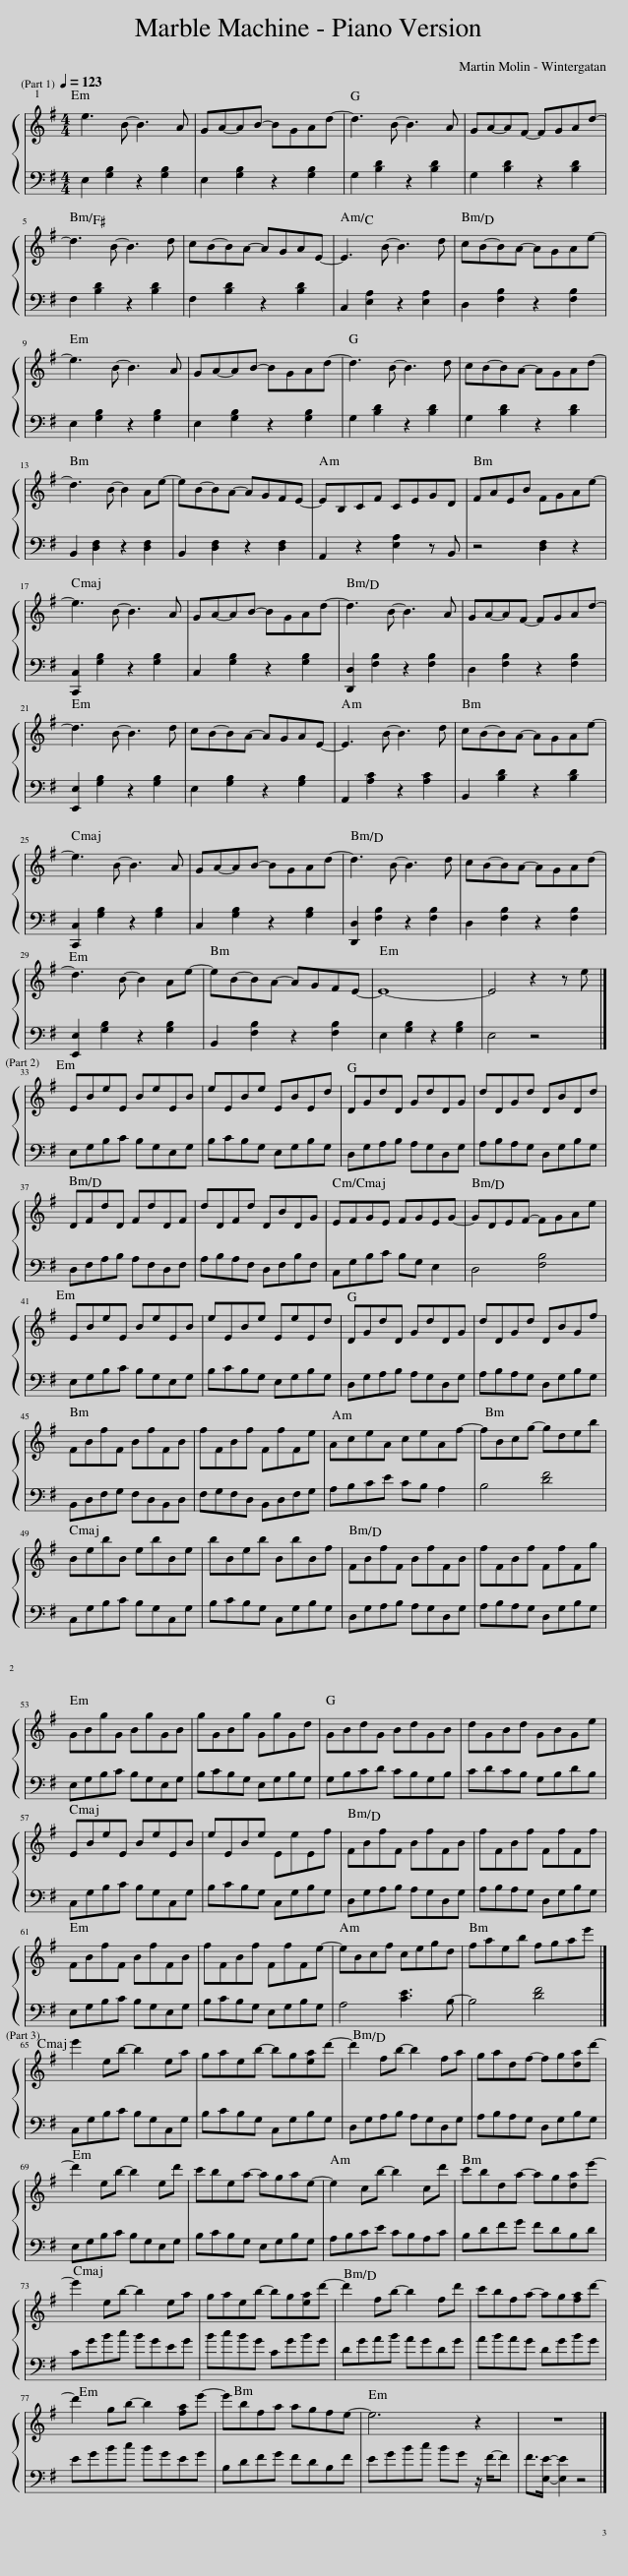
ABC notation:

X:1
%%score { 1 | 2 }
L:1/8
Q:1/4=123
M:4/4
I:linebreak $
K:G
V:1 treble
V:2 bass
V:1
 e3 B- B3 A | GA-AB- BGAd- | d3 B- B3 A | GA-AF- FGAd- |$ d3 B- B3 d | %5
 cB-BA- AGAE- | E3 B- B3 d | cB-BA- AGAe- |$ e3 B- B3 A | GA-AB- BGAd- | %10
 d3 B- B3 d | cB-BA- AGAd- |$ d3 B- B2 Ae- | eB-BA- AGFE- | EB,CF CEGD | %15
 FAEB FGAe- |$ e3 B- B3 A | GA-AB- BGAd- | d3 B- B3 A | GA-AF- FGAd- |$ %20
 d3 B- B3 d | cB-BA- AGAE- | E3 B- B3 d | cB-BA- AGAe- |$ e3 B- B3 A | %25
 GA-AB- BGAd- | d3 B- B3 d | cB-BA- AGAd- |$ d3 B- B2 Ae- | eB-BA- AGFE- | %30
 E8- | E4 z2 z e |]$ EBeE BeEB | eEBe EBEd | DGdD GdDG | %35
 dDGd DBDd |$ DFdD FdDF | dDFd DBDG | EFGE FGEG- | GDEF- FGAe |$ %40
 EBeE BeEB | eEBe EeEd | DGdD GdDG | dDGd DBGf |$ FBfF BfFB | %45
 fFBf FfFe | AceA ceAf- | fBcg- gdeb |$ BebB ebBe | bBeb BbBf | %50
 FBfF BfFB | fFBf FfFg |$ GBgG BgGB | gGBg GgGd | GBdG BdGB | %55
 dGBd GBGe |$ EBeE BeEB | eEBe EeEf | FBfF BfFB | fFBf FfFf |$ %60
 FBfF BfFB | fFBf FfFe- | eBcf cegd | faeb fgae' |]$ e'2 eb- b2 ea | %65
 gaeb- bg[ea]d'- | d'2 fb- b2 fa | gadf- fg[da]d'- |$ d'2 eb- b2 ed' | c'bea- agae- | %70
 e2 cb- b2 cd' | c'bda- ag[da]e'- |$ e'2 eb- b2 ea | gaeb- bg[ea]d'- | d'2 fb- b2 fd' | %75
 c'bfa- ag[fa]d'- |$ d'2 gb- b2 [fa]e'- | e'bfa agfe- | e6 z2 | z8 |] %80
V:2
 E,2 [G,B,]2 z2 [G,B,]2 | E,2 [G,B,]2 z2 [G,B,]2 | G,2 [B,D]2 z2 [B,D]2 | G,2 [B,D]2 z2 [B,D]2 |$ F,2 [B,D]2 z2 [B,D]2 | %5
 F,2 [B,D]2 z2 [B,D]2 | C,2 [E,A,]2 z2 [E,A,]2 | D,2 [F,B,]2 z2 [F,B,]2 |$ E,2 [G,B,]2 z2 [G,B,]2 | E,2 [G,B,]2 z2 [G,B,]2 | %10
 G,2 [B,D]2 z2 [B,D]2 | G,2 [B,D]2 z2 [B,D]2 |$ B,,2 [D,F,]2 z2 [D,F,]2 | B,,2 [D,F,]2 z2 [D,F,]2 | A,,2 z2 [E,A,]2 z B,, | %15
 z4 [D,F,]2 z2 |$ [C,,C,]2 [G,B,]2 z2 [G,B,]2 | C,2 [G,B,]2 z2 [G,B,]2 | [D,,D,]2 [F,B,]2 z2 [F,B,]2 | D,2 [F,B,]2 z2 [F,B,]2 |$ %20
 [E,,E,]2 [G,B,]2 z2 [G,B,]2 | E,2 [G,B,]2 z2 [G,B,]2 | A,,2 [A,C]2 z2 [A,C]2 | B,,2 [B,D]2 z2 [B,D]2 |$ [C,,C,]2 [G,B,]2 z2 [G,B,]2 | %25
 C,2 [G,B,]2 z2 [G,B,]2 | [D,,D,]2 [F,B,]2 z2 [F,B,]2 | D,2 [F,B,]2 z2 [F,B,]2 |$ [E,,E,]2 [G,B,]2 z2 [G,B,]2 | B,,2 [F,B,]2 z2 [F,B,]2 | %30
 E,2 [G,B,]2 z2 [G,B,]2 | E,4 z4 |]$ E,G,B,C B,G,E,G, | B,CB,G, E,G,B,G, | D,G,A,B, A,G,D,G, | %35
 A,B,A,G, D,G,B,G, |$ D,F,A,B, A,F,D,F, | A,B,A,F, D,F,B,F, | C,G,B,C B,G, E,2 | D,4 [F,B,]4 |$ %40
 E,G,B,C B,G,E,G, | B,CB,G, E,G,B,G, | D,G,A,B, A,G,D,G, | A,B,A,G, D,G,B,G, |$ B,,D,F,G, F,D,B,,D, | %45
 F,G,F,D, B,,D,F,G, | A,B,CE CB, A,2 | B,4 [DF]4 |$ C,G,B,C B,G,C,G, | B,CB,G, C,G,B,G, | %50
 D,G,A,B, A,G,D,G, | A,B,A,G, D,G,B,G, |$ E,G,B,C B,G,E,G, | B,CB,G, E,G,B,G, | G,B,CD CB,G,B, | %55
 CDCB, G,B,DB, |$ C,G,B,C B,G,C,G, | B,CB,G, C,G,B,G, | D,G,A,B, A,G,D,G, | A,B,A,G, D,G,B,G, |$ %60
 E,G,B,C B,G,E,G, | B,CB,G, E,G,B,G, | A,4 [CE]3 B,- | B,4 [DF]4 |]$ C,G,B,C B,G,C,G, | %65
 B,CB,G, C,G,B,G, | D,G,A,B, A,G,D,G, | A,B,A,G, D,G,B,G, |$ E,G,B,C B,G,E,G, | B,CB,G, E,G,B,G, | %70
 A,B,CE CB,A,C | B,DFG FDB,D |$ CGBc BGEG | BcBG CGBG | DGAB AGDG | %75
 ABAG DGBG |$ EGBc BGEG | B,DFG FDB,F | EGBc BG z/ F/-F | F>[E,E]- [E,E]2 z4 |] %80
